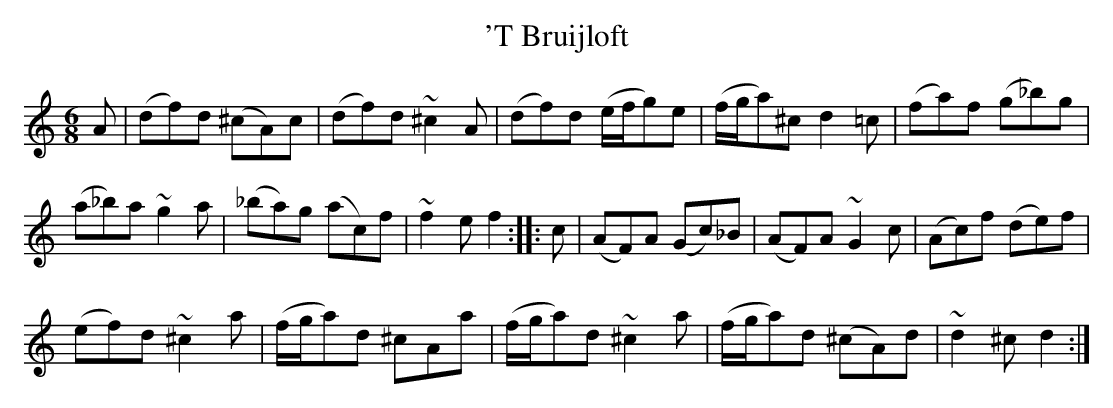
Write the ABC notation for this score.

X:1
T:'T Bruijloft
M:6/8
K:Ddor
A|(df)d (^cA)c|(df)d~^c2A|(df)d (e/f/g)e|(f/g/a)^cd2=c|(fa)f (g_b)g|
(a_b)a~g2a|(_ba)g (ac)f|~f2ef2:||:c|(AF)A (Gc)_B|(AF)A~G2c|(Ac)f (de)f|
(ef)d~^c2a|(f/g/a)d ^cAa|(f/g/a)d~^c2a|(f/g/a)d (^cA)d|~d2^cd2:|
